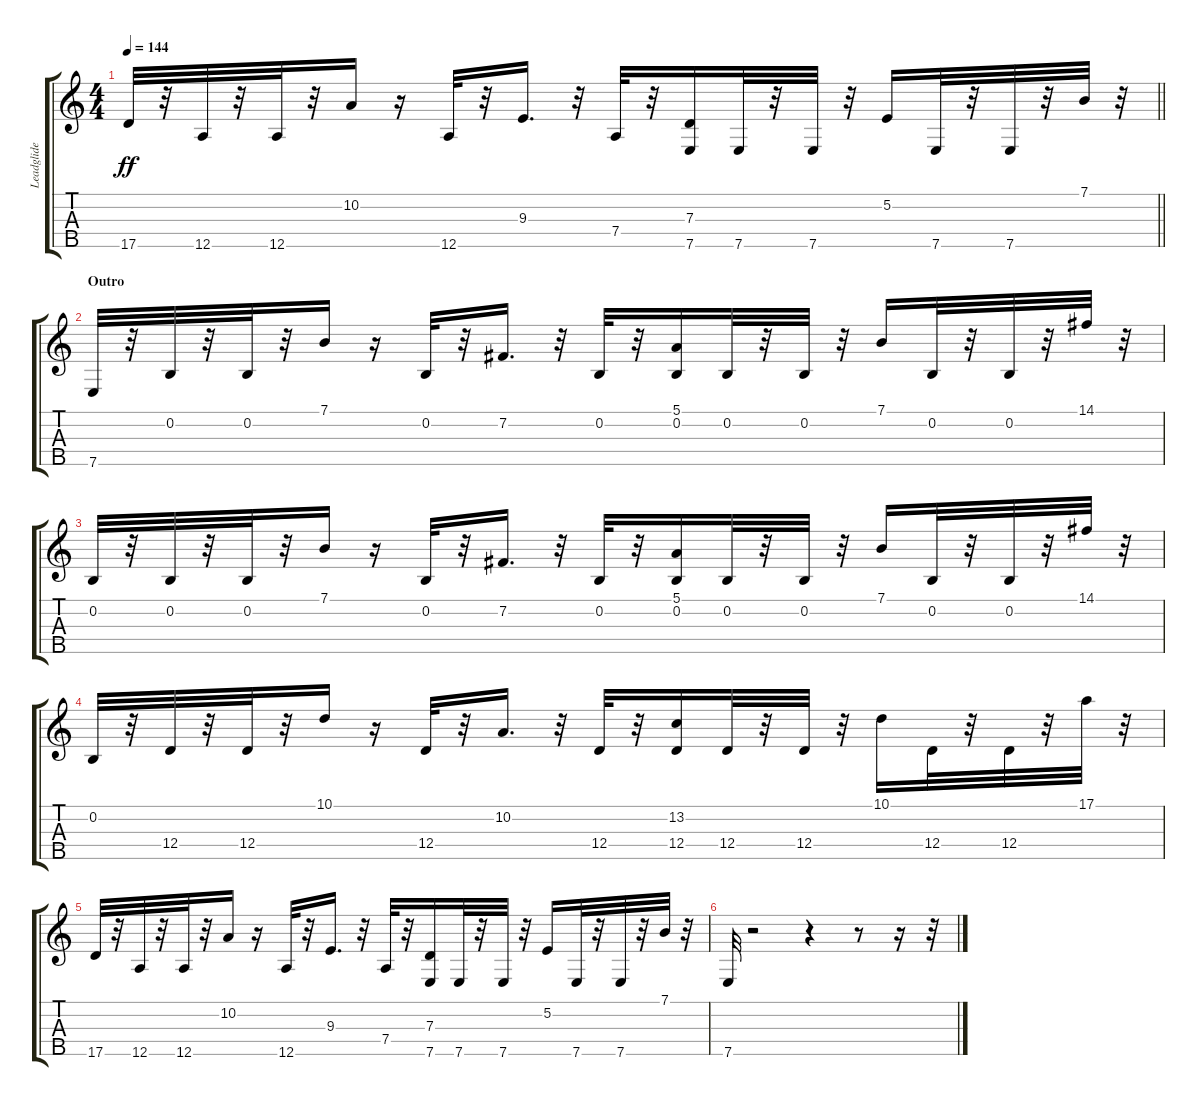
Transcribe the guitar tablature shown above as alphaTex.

\track ("Leadglide" "Leadglide") {instrument lead2sawtooth}
\staff {score tabs}
\tuning (E4 B3 G3 D3 A2) {hide}
\ts (4 4)
\tempo 144
\clef g2
\barLineRight lightlight
\ks c
17.5.32{dy ff} r.32 12.5.32 r.32 12.5.32 r.32 10.2.16 r.16 12.5.32 r.32 9.3.16{d} r.32 7.4.32 r.32 (7.3 7.5).16 7.5.32 r.32 7.5.32 r.32 5.2.16 7.5.32 r.32 7.5.32 r.32 7.1.32 r.32 |
\section ("" "Outro")
7.5.32 r.32 0.2.32 r.32 0.2.32 r.32 7.1.16 r.16 0.2.32 r.32 7.2.16{d} r.32 0.2.32 r.32 (5.1 0.2).16 0.2.32 r.32 0.2.32 r.32 7.1.16 0.2.32 r.32 0.2.32 r.32 14.1.32 r.32 |
0.2.32 r.32 0.2.32 r.32 0.2.32 r.32 7.1.16 r.16 0.2.32 r.32 7.2.16{d} r.32 0.2.32 r.32 (5.1 0.2).16 0.2.32 r.32 0.2.32 r.32 7.1.16 0.2.32 r.32 0.2.32 r.32 14.1.32 r.32 |
0.2.32 r.32 12.4.32 r.32 12.4.32 r.32 10.1.16 r.16 12.4.32 r.32 10.2.16{d} r.32 12.4.32 r.32 (13.2 12.4).16 12.4.32 r.32 12.4.32 r.32 10.1.16 12.4.32 r.32 12.4.32 r.32 17.1.32 r.32 |
17.5.32 r.32 12.5.32 r.32 12.5.32 r.32 10.2.16 r.16 12.5.32 r.32 9.3.16{d} r.32 7.4.32 r.32 (7.3 7.5).16 7.5.32 r.32 7.5.32 r.32 5.2.16 7.5.32 r.32 7.5.32 r.32 7.1.32 r.32 |
7.5.32 r.2 r.4 r.8 r.16 r.32
